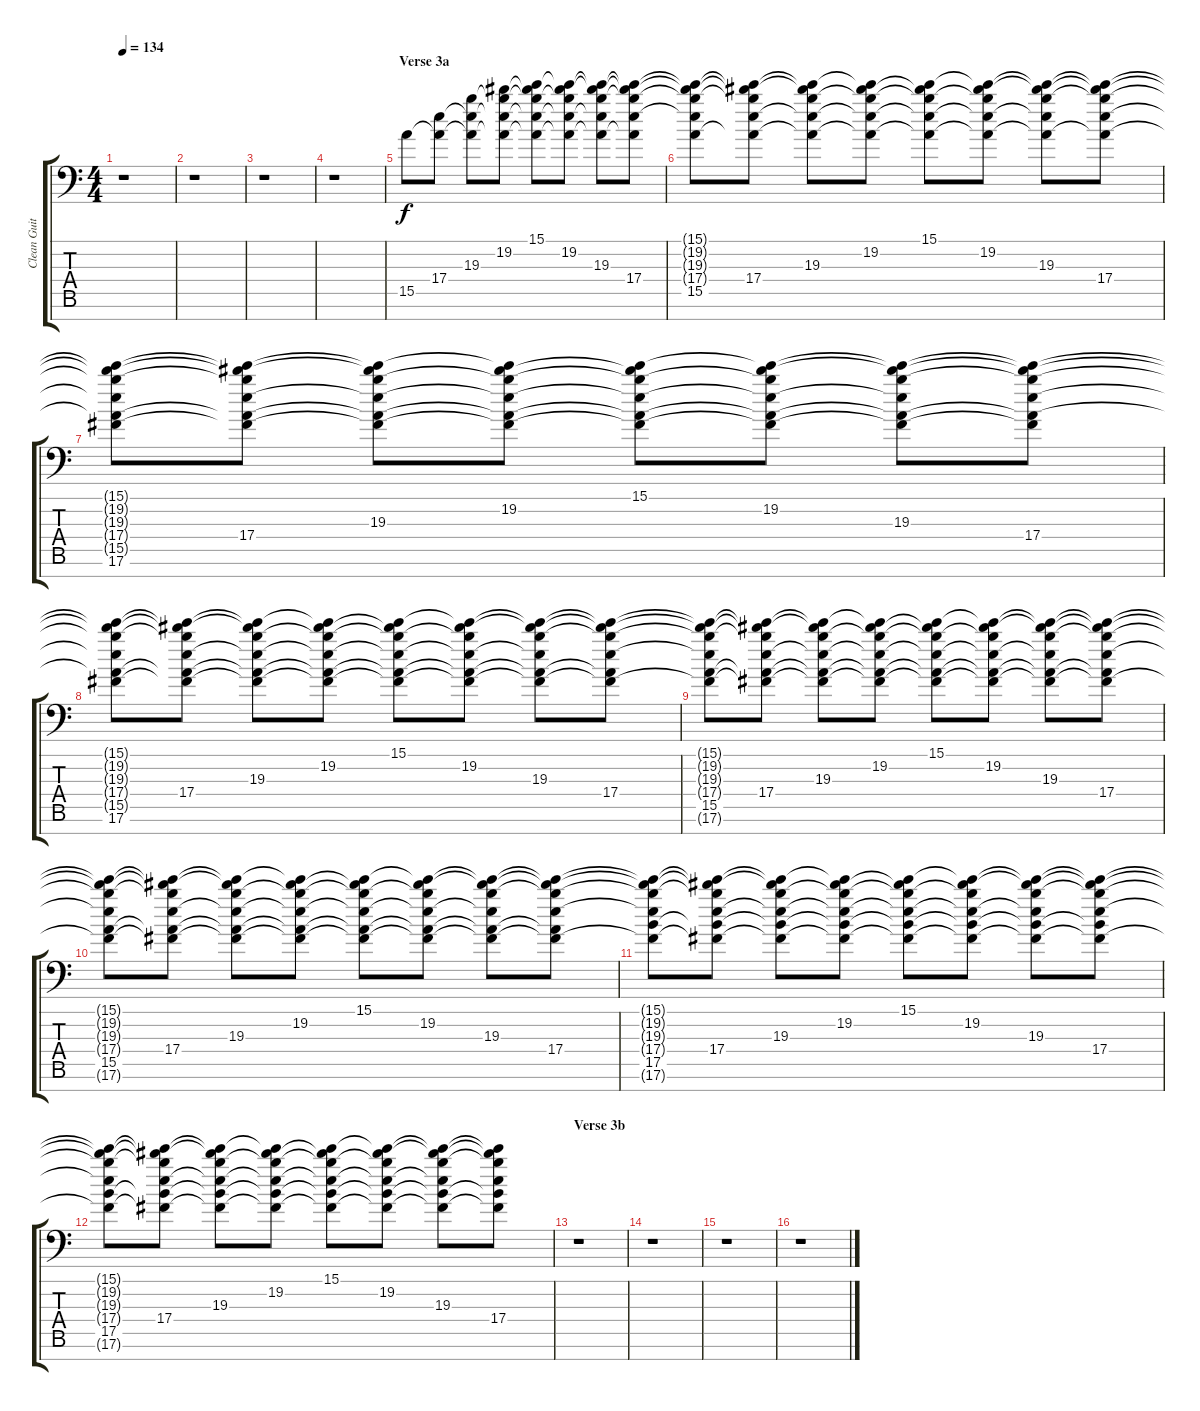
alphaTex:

\track ("Clean Guitar" "Clean Guit") {instrument electricguitarjazz}
\staff {score tabs}
\tuning (Db4 Ab3 E3 B2 Gb2 Db2 Gb1) {hide}
\ts (4 4)
\tempo 134
\clef f4
\ks c
r.1{dy f} |
r.1 |
r.1 |
r.1 |
\section ("" "Verse 3a")
15.5.8 (17.4 15.5{t}).8 (19.3 17.4{t} 15.5{t}).8 (19.2 19.3{t} 17.4{t} 15.5{t}).8 (15.1 19.2{t} 19.3{t} 17.4{t} 15.5{t}).8 (15.1{t} 19.2 19.3{t} 17.4{t} 15.5{t}).8 (15.1{t} 19.2{t} 19.3 17.4{t} 15.5{t}).8 (15.1{t} 19.2{t} 19.3{t} 17.4 15.5{t}).8 |
(15.1{t} 19.2{t} 19.3{t} 17.4{t} 15.5).8 (15.1{t} 19.2{t} 19.3{t} 17.4 15.5{t}).8 (15.1{t} 19.2{t} 19.3 17.4{t} 15.5{t}).8 (15.1{t} 19.2 19.3{t} 17.4{t} 15.5{t}).8 (15.1 19.2{t} 19.3{t} 17.4{t} 15.5{t}).8 (15.1{t} 19.2 19.3{t} 17.4{t} 15.5{t}).8 (15.1{t} 19.2{t} 19.3 17.4{t} 15.5{t}).8 (15.1{t} 19.2{t} 19.3{t} 17.4 15.5{t}).8 |
(15.1{t} 19.2{t} 19.3{t} 17.4{t} 15.5{t} 17.6).8 (15.1{t} 19.2{t} 19.3{t} 17.4 15.5{t} 17.6{t}).8 (15.1{t} 19.2{t} 19.3 17.4{t} 15.5{t} 17.6{t}).8 (15.1{t} 19.2 19.3{t} 17.4{t} 15.5{t} 17.6{t}).8 (15.1 19.2{t} 19.3{t} 17.4{t} 15.5{t} 17.6{t}).8 (15.1{t} 19.2 19.3{t} 17.4{t} 15.5{t} 17.6{t}).8 (15.1{t} 19.2{t} 19.3 17.4{t} 15.5{t} 17.6{t}).8 (15.1{t} 19.2{t} 19.3{t} 17.4 15.5{t} 17.6{t}).8 |
(15.1{t} 19.2{t} 19.3{t} 17.4{t} 15.5{t} 17.6).8 (15.1{t} 19.2{t} 19.3{t} 17.4 15.5{t} 17.6{t}).8 (15.1{t} 19.2{t} 19.3 17.4{t} 15.5{t} 17.6{t}).8 (15.1{t} 19.2 19.3{t} 17.4{t} 15.5{t} 17.6{t}).8 (15.1 19.2{t} 19.3{t} 17.4{t} 15.5{t} 17.6{t}).8 (15.1{t} 19.2 19.3{t} 17.4{t} 15.5{t} 17.6{t}).8 (15.1{t} 19.2{t} 19.3 17.4{t} 15.5{t} 17.6{t}).8 (15.1{t} 19.2{t} 19.3{t} 17.4 15.5{t} 17.6{t}).8 |
(15.1{t} 19.2{t} 19.3{t} 17.4{t} 15.5 17.6{t}).8 (15.1{t} 19.2{t} 19.3{t} 17.4 15.5{t} 17.6{t}).8 (15.1{t} 19.2{t} 19.3 17.4{t} 15.5{t} 17.6{t}).8 (15.1{t} 19.2 19.3{t} 17.4{t} 15.5{t} 17.6{t}).8 (15.1 19.2{t} 19.3{t} 17.4{t} 15.5{t} 17.6{t}).8 (15.1{t} 19.2 19.3{t} 17.4{t} 15.5{t} 17.6{t}).8 (15.1{t} 19.2{t} 19.3 17.4{t} 15.5{t} 17.6{t}).8 (15.1{t} 19.2{t} 19.3{t} 17.4 15.5{t} 17.6{t}).8 |
(15.1{t} 19.2{t} 19.3{t} 17.4{t} 15.5 17.6{t}).8 (15.1{t} 19.2{t} 19.3{t} 17.4 15.5{t} 17.6{t}).8 (15.1{t} 19.2{t} 19.3 17.4{t} 15.5{t} 17.6{t}).8 (15.1{t} 19.2 19.3{t} 17.4{t} 15.5{t} 17.6{t}).8 (15.1 19.2{t} 19.3{t} 17.4{t} 15.5{t} 17.6{t}).8 (15.1{t} 19.2 19.3{t} 17.4{t} 15.5{t} 17.6{t}).8 (15.1{t} 19.2{t} 19.3 17.4{t} 15.5{t} 17.6{t}).8 (15.1{t} 19.2{t} 19.3{t} 17.4 15.5{t} 17.6{t}).8 |
(15.1{t} 19.2{t} 19.3{t} 17.4{t} 17.5 17.6{t}).8 (15.1{t} 19.2{t} 19.3{t} 17.4 17.5{t} 17.6{t}).8 (15.1{t} 19.2{t} 19.3 17.4{t} 17.5{t} 17.6{t}).8 (15.1{t} 19.2 19.3{t} 17.4{t} 17.5{t} 17.6{t}).8 (15.1 19.2{t} 19.3{t} 17.4{t} 17.5{t} 17.6{t}).8 (15.1{t} 19.2 19.3{t} 17.4{t} 17.5{t} 17.6{t}).8 (15.1{t} 19.2{t} 19.3 17.4{t} 17.5{t} 17.6{t}).8 (15.1{t} 19.2{t} 19.3{t} 17.4 17.5{t} 17.6{t}).8 |
(15.1{t} 19.2{t} 19.3{t} 17.4{t} 17.5 17.6{t}).8 (15.1{t} 19.2{t} 19.3{t} 17.4 17.5{t} 17.6{t}).8 (15.1{t} 19.2{t} 19.3 17.4{t} 17.5{t} 17.6{t}).8 (15.1{t} 19.2 19.3{t} 17.4{t} 17.5{t} 17.6{t}).8 (15.1 19.2{t} 19.3{t} 17.4{t} 17.5{t} 17.6{t}).8 (15.1{t} 19.2 19.3{t} 17.4{t} 17.5{t} 17.6{t}).8 (15.1{t} 19.2{t} 19.3 17.4{t} 17.5{t} 17.6{t}).8 (15.1{t} 19.2{t} 19.3{t} 17.4 17.5{t} 17.6{t}).8 |
\section ("" "Verse 3b")
r.1 |
r.1 |
r.1 |
r.1
